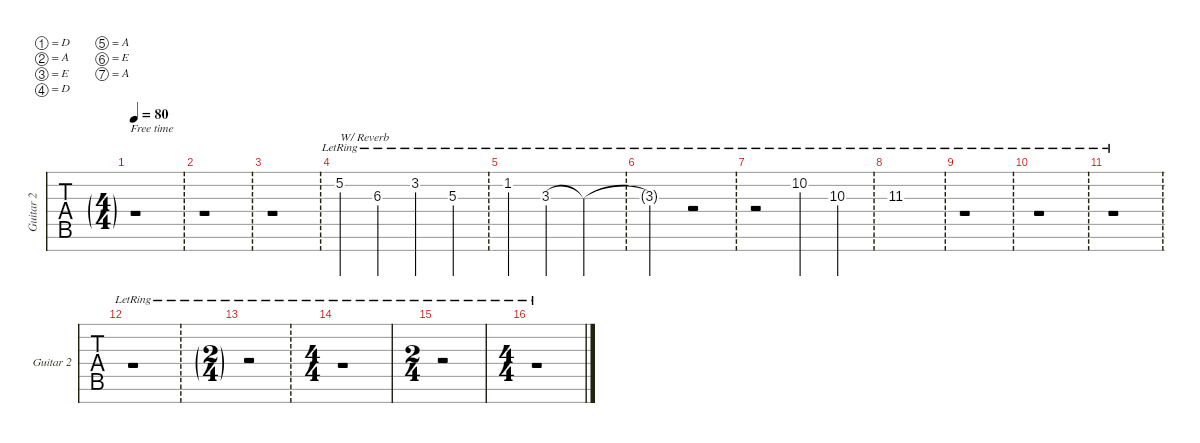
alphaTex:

\defaultSystemsLayout 4
\hideDynamics
\bracketExtendMode nobrackets
\singleTrackTrackNamePolicy allsystems
\multiTrackTrackNamePolicy allsystems
\firstSystemTrackNameMode fullname
\otherSystemsTrackNameMode fullname
\otherSystemsTrackNameOrientation horizontal
\track ("Guitar 2" "Guitar 2") {instrument overdrivenguitar}
\staff {tabs}
\tuning (D4 A3 E3 D3 A2 E2 A1)
\ts (4 4)
\ft
\tempo 80
\clef g2
\ks c
r.1{dy mf instrument overdrivenguitar} |
\ft
r.1 |
\ft
r.1 |
\ft
5.2{lr}.4{txt "W/ Reverb"} 6.3{lr}.4 3.2{lr}.4 5.3{lr}.4 |
\ft
1.2{lr}.4 3.3{lr}.4 3.3{lr t}.2 |
\ft
3.3{lr t}.2 r.2 |
\ft
r.2 10.2{lr}.4 10.3{lr}.4 |
\ft
11.3{lr}.1 |
\ft
r.1 |
\ft
r.1 |
\ft
r.1 |
\ft
r.1 |
\ts (2 4)
\ft
r.2 |
\ts (4 4)
r.1 |
\ts (2 4)
r.2 |
\ts (4 4)
r.1
